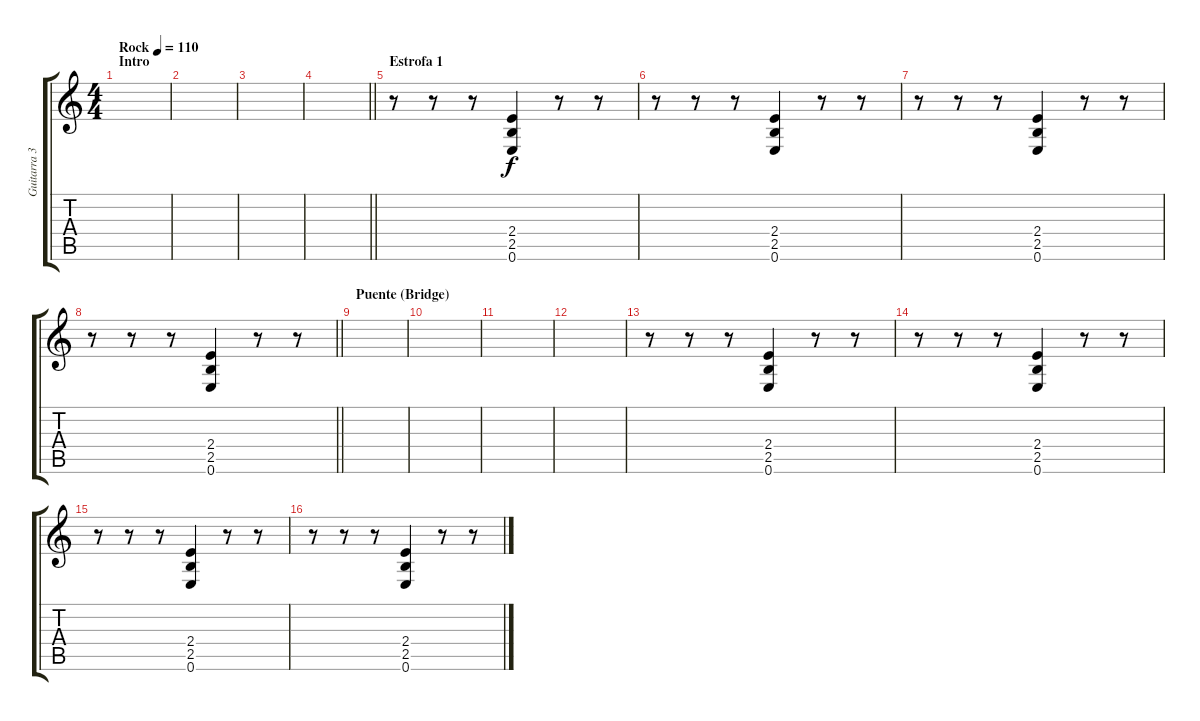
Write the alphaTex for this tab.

\track ("Guitarra 3" "Guitarra 3") {instrument distortionguitar}
\staff {score tabs}
\tuning (E4 B3 G3 D3 A2 E2) {hide}
\ts (4 4)
\section ("" "Intro")
\tempo (110 "Rock")
\clef g2
\ks c
|
|
|
\barLineRight lightlight
|
\section ("" "Estrofa 1")
r.8 r.8 r.8 (2.4 2.5 0.6).4 r.8 r.8 |
r.8 r.8 r.8 (2.4 2.5 0.6).4 r.8 r.8 |
r.8 r.8 r.8 (2.4 2.5 0.6).4 r.8 r.8 |
\barLineRight lightlight
r.8 r.8 r.8 (2.4 2.5 0.6).4 r.8 r.8 |
\section ("" "Puente (Bridge)")
|
|
|
|
r.8 r.8 r.8 (2.4 2.5 0.6).4 r.8 r.8 |
r.8 r.8 r.8 (2.4 2.5 0.6).4 r.8 r.8 |
r.8 r.8 r.8 (2.4 2.5 0.6).4 r.8 r.8 |
r.8 r.8 r.8 (2.4 2.5 0.6).4 r.8 r.8
